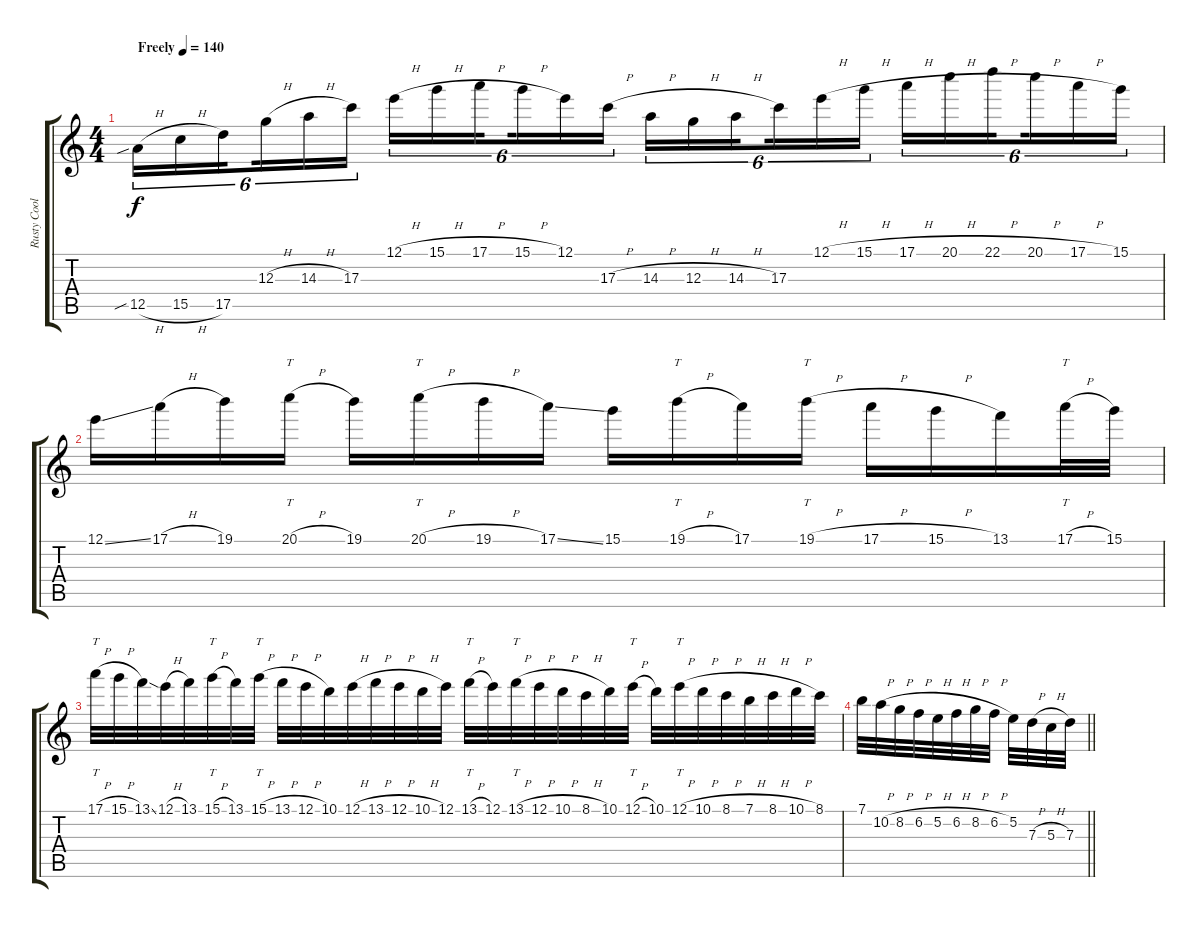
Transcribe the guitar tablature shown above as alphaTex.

\track ("Rusty Cooley" "Rusty Cool") {instrument distortionguitar}
\staff {score tabs}
\tuning (E4 B3 G3 D3 A2 E2) {hide}
\ts (4 4)
\tempo (140 "Freely")
\clef g2
\ks c
12.5{sib h}.16{tu (6 4) dy f instrument distortionguitar} 15.5{h}.16{tu (6 4)} 17.5.16{tu (6 4) beam splitsecondary} 12.3{h}.16{tu (6 4)} 14.3{h}.16{tu (6 4)} 17.3.16{tu (6 4)} 12.1{h}.16{tu (6 4)} 15.1{h}.16{tu (6 4)} 17.1{h}.16{tu (6 4) beam splitsecondary} 15.1{h}.16{tu (6 4)} 12.1.16{tu (6 4)} 17.3{h}.16{tu (6 4)} 14.3{h}.16{tu (6 4)} 12.3{h}.16{tu (6 4)} 14.3{h}.16{tu (6 4) beam splitsecondary} 17.3.16{tu (6 4)} 12.1{h}.16{tu (6 4)} 15.1{h}.16{tu (6 4)} 17.1{h}.16{tu (6 4)} 20.1{h}.16{tu (6 4)} 22.1{h}.16{tu (6 4) beam splitsecondary} 20.1{h}.16{tu (6 4)} 17.1{h}.16{tu (6 4)} 15.1.16{tu (6 4)} |
12.1{ss}.16 17.1{h}.16 19.1.16 20.1{h}.16{tt} 19.1.16 20.1{h}.16{tt} 19.1{h}.16 17.1{ss}.16 15.1.16 19.1{h}.16{tt} 17.1.16 19.1{h}.16{tt} 17.1{h}.16 15.1{h}.16 13.1.16 17.1{h}.32{tt} 15.1.32 |
17.1{h}.32{tt} 15.1{h}.32 13.1{ss}.32 12.1{h}.32 13.1.32 15.1{h}.32{tt} 13.1.32 15.1{h}.32{tt} 13.1{h}.32 12.1{h}.32 10.1.32 12.1{h}.32 13.1{h}.32 12.1{h}.32 10.1{h}.32 12.1.32 13.1{h}.32{tt} 12.1.32 13.1{h}.32{tt} 12.1{h}.32 10.1{h}.32 8.1{h}.32 10.1.32 12.1{h}.32{tt} 10.1.32 12.1{h}.32{tt} 10.1{h}.32 8.1{h}.32 7.1{h}.32 8.1{h}.32 10.1{h}.32 8.1.32 |
\barLineRight lightlight
7.1.32 10.2{h}.32 8.2{h}.32 6.2{h}.32 5.2{h}.32 6.2{h}.32 8.2{h}.32 6.2{h}.32 5.2.32 7.3{h}.32 5.3{h}.32 7.3.32
